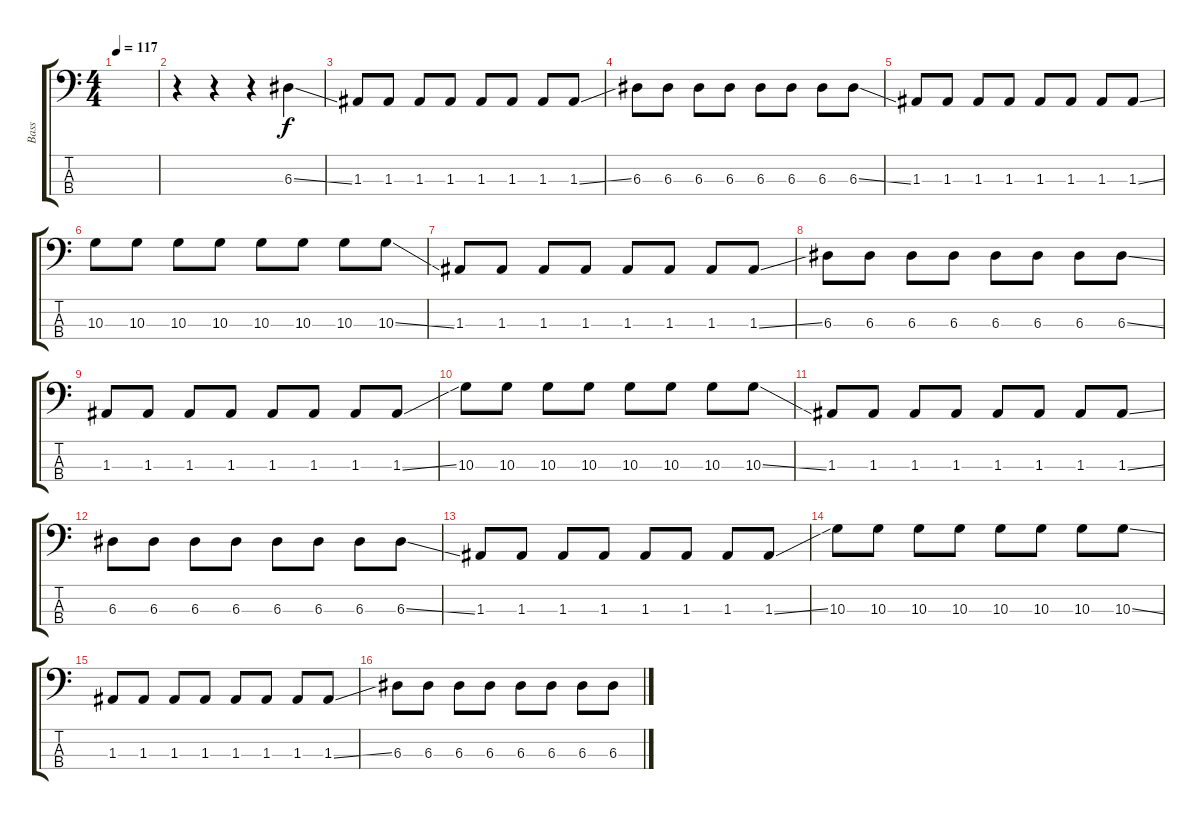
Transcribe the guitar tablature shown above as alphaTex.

\track ("Bass" "Bass") {instrument electricbassfinger}
\staff {score tabs}
\tuning (G2 D2 A1 E1) {hide}
\ts (4 4)
\tempo 117
\clef f4
\ks c
|
r.4 r.4 r.4 6.3{ss}.4 |
1.3.8{dy f} 1.3.8 1.3.8 1.3.8 1.3.8 1.3.8 1.3.8 1.3{ss}.8 |
6.3.8 6.3.8 6.3.8 6.3.8 6.3.8 6.3.8 6.3.8 6.3{ss}.8 |
1.3.8 1.3.8 1.3.8 1.3.8 1.3.8 1.3.8 1.3.8 1.3{ss}.8 |
10.3.8 10.3.8 10.3.8 10.3.8 10.3.8 10.3.8 10.3.8 10.3{ss}.8 |
1.3.8 1.3.8 1.3.8 1.3.8 1.3.8 1.3.8 1.3.8 1.3{ss}.8 |
6.3.8 6.3.8 6.3.8 6.3.8 6.3.8 6.3.8 6.3.8 6.3{ss}.8 |
1.3.8 1.3.8 1.3.8 1.3.8 1.3.8 1.3.8 1.3.8 1.3{ss}.8 |
10.3.8 10.3.8 10.3.8 10.3.8 10.3.8 10.3.8 10.3.8 10.3{ss}.8 |
1.3.8 1.3.8 1.3.8 1.3.8 1.3.8 1.3.8 1.3.8 1.3{ss}.8 |
6.3.8 6.3.8 6.3.8 6.3.8 6.3.8 6.3.8 6.3.8 6.3{ss}.8 |
1.3.8 1.3.8 1.3.8 1.3.8 1.3.8 1.3.8 1.3.8 1.3{ss}.8 |
10.3.8 10.3.8 10.3.8 10.3.8 10.3.8 10.3.8 10.3.8 10.3{ss}.8 |
1.3.8 1.3.8 1.3.8 1.3.8 1.3.8 1.3.8 1.3.8 1.3{ss}.8 |
6.3.8 6.3.8 6.3.8 6.3.8 6.3.8 6.3.8 6.3.8 6.3{ss}.8
